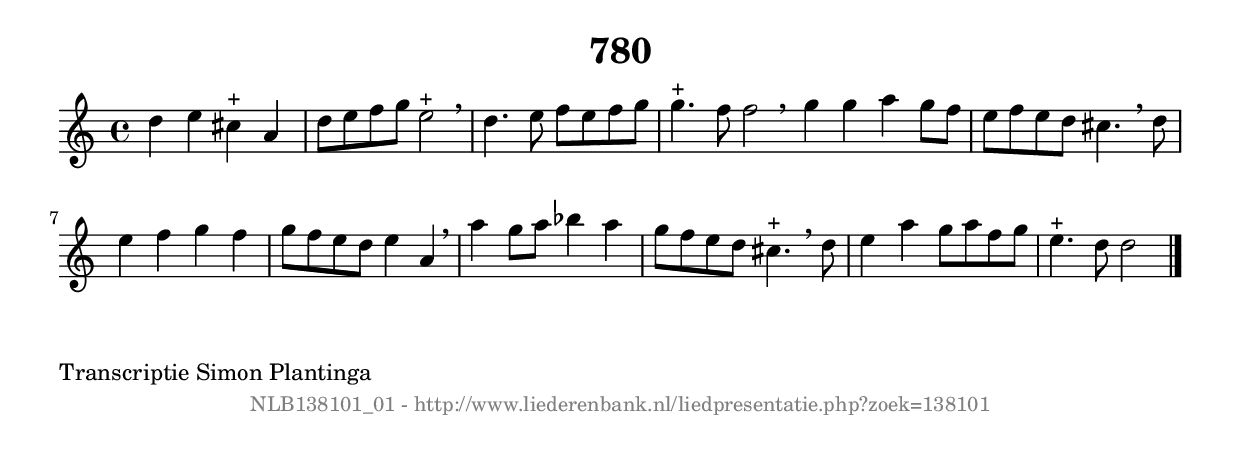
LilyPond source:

%
% produced by wce2krn 1.64 (7 June 2014)
%
\version"2.16"
#(append! paper-alist '(("long" . (cons (* 210 mm) (* 2000 mm)))))
#(set-default-paper-size "long")
sb = {\breathe}
mBreak = {\breathe }
bBreak = {\breathe }
x = {\once\override NoteHead #'style = #'cross }
gl=\glissando
itime={\override Staff.TimeSignature #'stencil = ##f }
ficta = {\once\set suggestAccidentals = ##t}
fine = {\once\override Score.RehearsalMark #'self-alignment-X = #1 \mark \markup {\italic{Fine}}}
dc = {\once\override Score.RehearsalMark #'self-alignment-X = #1 \mark \markup {\italic{D.C.}}}
dcf = {\once\override Score.RehearsalMark #'self-alignment-X = #1 \mark \markup {\italic{D.C. al Fine}}}
dcc = {\once\override Score.RehearsalMark #'self-alignment-X = #1 \mark \markup {\italic{D.C. al Coda}}}
ds = {\once\override Score.RehearsalMark #'self-alignment-X = #1 \mark \markup {\italic{D.S.}}}
dsf = {\once\override Score.RehearsalMark #'self-alignment-X = #1 \mark \markup {\italic{D.S. al Fine}}}
dsc = {\once\override Score.RehearsalMark #'self-alignment-X = #1 \mark \markup {\italic{D.S. al Coda}}}
pv = {\set Score.repeatCommands = #'((volta "1"))}
sv = {\set Score.repeatCommands = #'((volta "2"))}
tv = {\set Score.repeatCommands = #'((volta "3"))}
qv = {\set Score.repeatCommands = #'((volta "4"))}
xv = {\set Score.repeatCommands = #'((volta #f))}
\header{ tagline = ""
title = "780"
}
\score {{
\key d \dorian
\relative g'
{
\set melismaBusyProperties = #'()
\time 4/4
\tempo 4=120
\override Score.MetronomeMark #'transparent = ##t
\override Score.RehearsalMark #'break-visibility = #(vector #t #t #f)
d'4 e4 cis4^"+" a4 | d8 e8 f8 g8 e2^"+" \sb | d4. e8 f8 e8 f8 g8 | g4.^"+" f8 f2 \bar ":|:" \bBreak
g4 g4 a4 g8 f8 | e8 f8 e8 d8 cis4. \sb d8 | e4 f4 g4 f4 | g8 f8 e8 d8 e4 a,4 | \mBreak \bar "|"
a'4 g8 a8 bes4 a4 | g8 f8 e8 d8 cis4.^"+" \sb d8 | e4 a4 g8 a8 f8 g8 | e4.^"+" d8 d2 \bar "|."
 }}
 \midi { }
 \layout {
            indent = 0.0\cm
}
}
\markup { \wordwrap-string #" 
Transcriptie Simon Plantinga
"}
\markup { \vspace #0 } \markup { \with-color #grey \fill-line { \center-column { \smaller "NLB138101_01 - http://www.liederenbank.nl/liedpresentatie.php?zoek=138101" } } }
